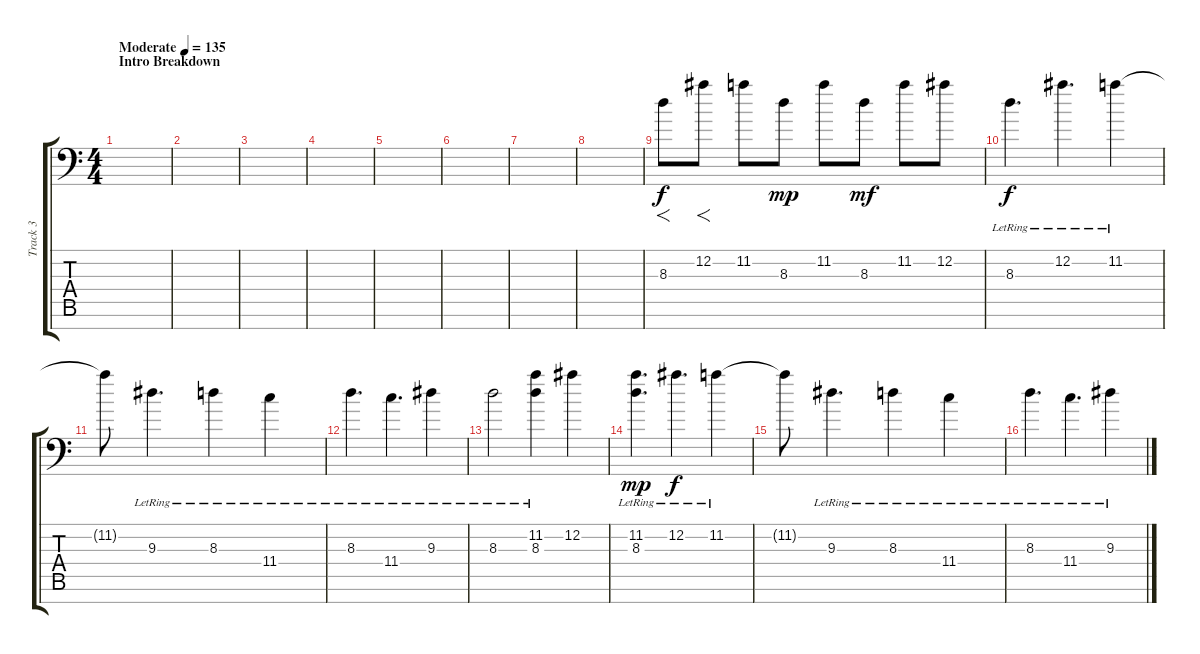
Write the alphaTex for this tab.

\track ("Track 3" "Track 3") {instrument overdrivenguitar}
\staff {score tabs}
\tuning (Eb4 Bb3 Gb3 Db3 Ab2 Eb2 Ab1) {hide}
\ts (4 4)
\section ("" "Intro Breakdown")
\tempo (135 "Moderate")
\clef f4
\ks c
|
|
|
|
|
|
|
|
8.3.8{f} 12.2.8{f} 11.2.8 8.3.8{dy mp} 11.2.8 8.3.8{dy mf} 11.2.8 12.2.8 |
8.3{lr}.4{d dy f} 12.2{lr}.4{d} 11.2{lr}.4 |
11.2{t}.8 9.3{lr}.4{d} 8.3{lr}.4 11.4{lr}.4 |
8.3{lr}.4{d} 11.4{lr}.4{d} 9.3{lr}.4 |
8.3{lr}.2 (11.2{lr} 8.3{lr}).4 12.2.4 |
(11.2 8.3{lr}).4{d dy mp} 12.2{lr}.4{d dy f} 11.2{lr}.4 |
11.2{t}.8 9.3{lr}.4{d} 8.3{lr}.4 11.4{lr}.4 |
8.3{lr}.4{d} 11.4{lr}.4{d} 9.3{lr}.4
